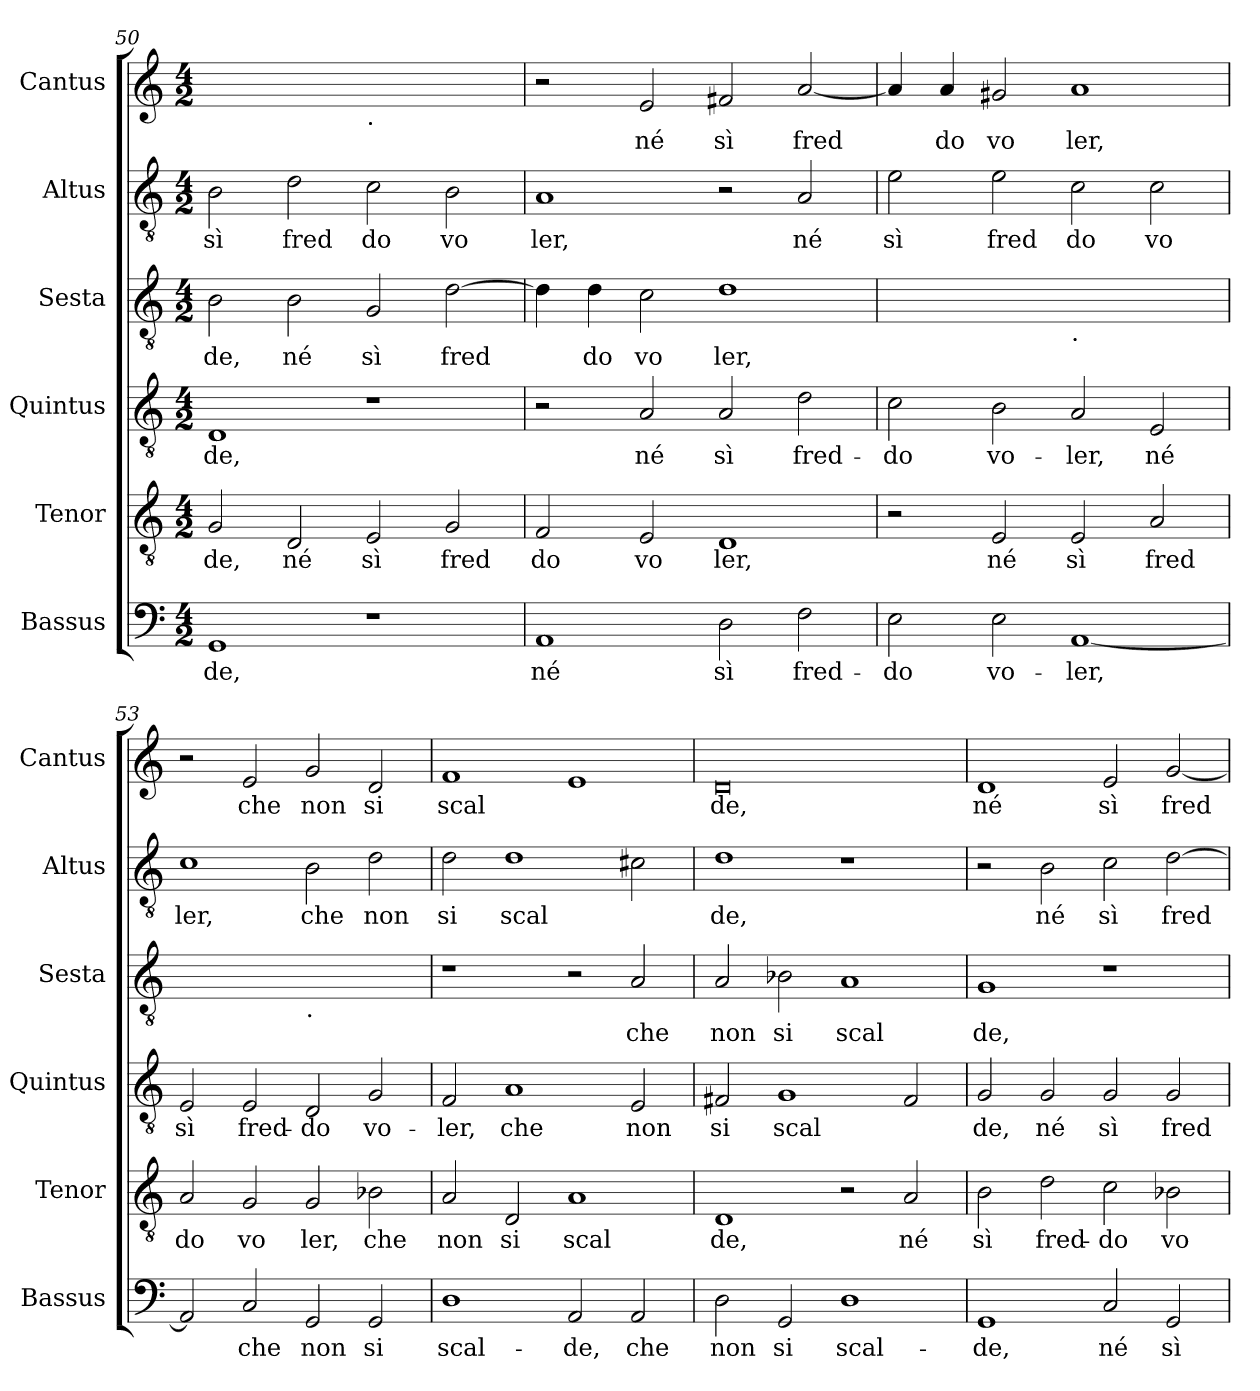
**kern	**text	**kern	**text	**kern	**text	**kern	**text	**kern	**text	**kern	**text
*part6	*part6	*part5	*part5	*part4	*part4	*part3	*part3	*part2	*part2	*part1	*part1
*staff6	*staff6	*staff5	*staff5	*staff4	*staff4	*staff3	*staff3	*staff2	*staff2	*staff1	*staff1
*I"Bassus	*	*I"Tenor	*	*I"Quintus	*	*I"Sesta	*	*I"Altus	*	*I"Cantus	*
*I'Bassus	*	*I'Tenor	*	*I'Quintus	*	*I'Sesta	*	*I'Altus	*	*I'Cantus	*
*clefF4	*	*clefGv2	*	*clefGv2	*	*clefGv2	*	*clefGv2	*	*clefG2	*
*k[]	*	*k[]	*	*k[]	*	*k[]	*	*k[]	*	*k[]	*
*M4/2	*	*M4/2	*	*M4/2	*	*M4/2	*	*M4/2	*	*M4/2	*
=50	=50	=50	=50	=50	=50	=50	=50	=50	=50	=50	=50
!	!LO:LY:b	!	!LO:LY:b	!	!LO:LY:b	!	!LO:LY:b	!	!LO:LY:b	!	!
*	*	*	*	*	*	*	*	*	*	*^	*
1GG	-de,	2G/	de,	1D	-de,	2B\	de,	2B\	sì	0ryy	1ryy	.
!	!	!	!LO:LY:b	!	!	!	!LO:LY:b	!	!LO:LY:b	!	!	!
.	.	2D/	né	.	.	2B\	né	2d\	fred	.	.	.
!	!	!	!	!	!	!	!	!	!	!	!LO:TX:b:t=.	!
!	!	!	!LO:LY:b	!	!	!	!LO:LY:b	!	!LO:LY:b	!	!	!
1r	.	2E/	sì	1r	.	2G/	sì	2c\	do	.	1ryy	.
!	!	!	!LO:LY:b	!	!	!	!LO:LY:b	!	!LO:LY:b	!	!	!
.	.	2G/	fred	.	.	[2d\	fred	2B\	vo	.	.	.
=51	=51	=51	=51	=51	=51	=51	=51	=51	=51	=51	=51	=51
!	!LO:LY:b	!	!LO:LY:b	!	!	!	!	!	!LO:LY:b	!	!	!
*	*	*	*	*	*	*	*	*	*	*v	*v	*
1AA	né	2F/	do	2r	.	4d\]	.	1A	ler,	2r	.
!	!	!	!	!	!	!	!LO:LY:b	!	!	!	!
.	.	.	.	.	.	4d\	do	.	.	.	.
!	!	!	!LO:LY:b	!	!LO:LY:b	!	!LO:LY:b	!	!	!	!LO:LY:b
.	.	2E/	vo	2A/	né	2c\	vo	.	.	2e/	né
!	!LO:LY:b	!	!LO:LY:b	!	!LO:LY:b	!	!LO:LY:b	!	!	!	!LO:LY:b
2D\	sì	1D	ler,	2A/	sì	1d	ler,	2r	.	2f#X/	sì
!	!LO:LY:b	!	!	!	!LO:LY:b	!	!	!	!LO:LY:b	!	!LO:LY:b
2F\	fred-	.	.	2d\	fred-	.	.	2A/	né	[2a/	fred
=52	=52	=52	=52	=52	=52	=52	=52	=52	=52	=52	=52
!	!LO:LY:b	!	!	!	!LO:LY:b	!	!	!	!LO:LY:b	!	!
*	*	*	*	*	*	*^	*	*	*	*	*
2E\	-do	2r	.	2c\	-do	0ryy	1ryy	.	2e\	sì	4a/]	.
!	!	!	!	!	!	!	!	!	!	!	!	!LO:LY:b
.	.	.	.	.	.	.	.	.	.	.	4a/	do
!	!LO:LY:b	!	!LO:LY:b	!	!LO:LY:b	!	!	!	!	!LO:LY:b	!	!LO:LY:b
2E\	vo-	2E/	né	2B\	vo-	.	.	.	2e\	fred	2g#X/	vo
!	!	!	!	!	!	!	!LO:TX:b:t=.	!	!	!	!	!
!	!LO:LY:b	!	!LO:LY:b	!	!LO:LY:b	!	!	!	!	!LO:LY:b	!	!LO:LY:b
[1AA	-ler,	2E/	sì	2A/	-ler,	.	1ryy	.	2c\	do	1a	ler,
!	!	!	!LO:LY:b	!	!LO:LY:b	!	!	!	!	!LO:LY:b	!	!
.	.	2A/	fred	2E/	né	.	.	.	2c\	vo	.	.
=53	=53	=53	=53	=53	=53	=53	=53	=53	=53	=53	=53	=53
!	!	!	!LO:LY:b	!	!LO:LY:b	!	!	!	!	!LO:LY:b	!	!
2AA/]	.	2A/	do	2E/	sì	0ryy	1ryy	.	1c	ler,	2r	.
!	!LO:LY:b	!	!LO:LY:b	!	!LO:LY:b	!	!	!	!	!	!	!LO:LY:b
2C/	che	2G/	vo	2E/	fred-	.	.	.	.	.	2e/	che
!	!	!	!	!	!	!	!LO:TX:b:t=.	!	!	!	!	!
!	!LO:LY:b	!	!LO:LY:b	!	!LO:LY:b	!	!	!	!	!LO:LY:b	!	!LO:LY:b
2GG/	non	2G/	ler,	2D/	-do	.	1ryy	.	2B\	che	2g/	non
!	!LO:LY:b	!	!LO:LY:b	!	!LO:LY:b	!	!	!	!	!LO:LY:b	!	!LO:LY:b
2GG/	si	2B-X\	che	2G/	vo-	.	.	.	2d\	non	2d/	si
=54	=54	=54	=54	=54	=54	=54	=54	=54	=54	=54	=54	=54
!	!LO:LY:b	!	!LO:LY:b	!	!LO:LY:b	!	!	!	!	!LO:LY:b	!	!LO:LY:b
*	*	*	*	*	*	*v	*v	*	*	*	*	*
1D	scal-	2A/	non	2F/	-ler,	1r	.	2d\	si	1f	scal
!	!	!	!LO:LY:b	!	!LO:LY:b	!	!	!	!LO:LY:b	!	!
.	.	2D/	si	1A	che	.	.	1d	scal	.	.
!	!LO:LY:b	!	!LO:LY:b	!	!	!	!	!	!	!	!
2AA/	-de,	1A	scal	.	.	2r	.	.	.	1e	.
!	!LO:LY:b	!	!	!	!LO:LY:b	!	!LO:LY:b	!	!	!	!
2AA/	che	.	.	2E/	non	2A/	che	2c#X\	.	.	.
=55	=55	=55	=55	=55	=55	=55	=55	=55	=55	=55	=55
!	!LO:LY:b	!	!LO:LY:b	!	!LO:LY:b	!	!LO:LY:b	!	!LO:LY:b	!	!LO:LY:b
2D\	non	1D	de,	2F#X/	si	2A/	non	1d	de,	0d	de,
!	!LO:LY:b	!	!	!	!LO:LY:b	!	!LO:LY:b	!	!	!	!
2GG/	si	.	.	1G	scal	2B-X\	si	.	.	.	.
!	!LO:LY:b	!	!	!	!	!	!LO:LY:b	!	!	!	!
1D	scal-	2r	.	.	.	1A	scal	1r	.	.	.
!	!	!	!LO:LY:b	!	!	!	!	!	!	!	!
.	.	2A/	né	2F#/	.	.	.	.	.	.	.
=56	=56	=56	=56	=56	=56	=56	=56	=56	=56	=56	=56
!	!LO:LY:b	!	!LO:LY:b	!	!LO:LY:b	!	!LO:LY:b	!	!	!	!LO:LY:b
1GG	-de,	2B\	sì	2G/	de,	1G	de,	2r	.	1d	né
!	!	!	!LO:LY:b	!	!LO:LY:b	!	!	!	!LO:LY:b	!	!
.	.	2d\	fred-	2G/	né	.	.	2B\	né	.	.
!	!LO:LY:b	!	!LO:LY:b	!	!LO:LY:b	!	!	!	!LO:LY:b	!	!LO:LY:b
2C/	né	2c\	-do	2G/	sì	1r	.	2c\	sì	2e/	sì
!	!LO:LY:b	!	!LO:LY:b	!	!LO:LY:b	!	!	!	!LO:LY:b	!	!LO:LY:b
2GG/	sì	2B-X\	vo-	2G/	fred	.	.	[2d\	fred-	[2g/	fred-
=	=	=	=	=	=	=	=	=	=	=	=
*-	*-	*-	*-	*-	*-	*-	*-	*-	*-	*-	*-
